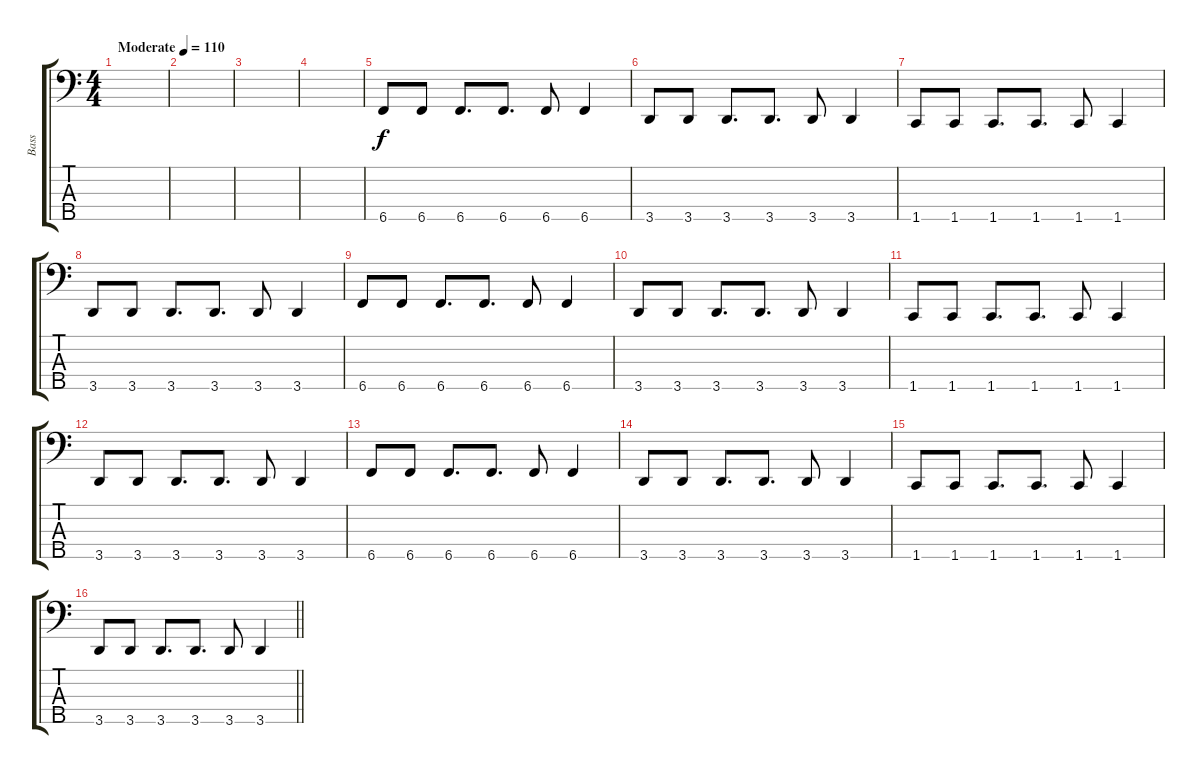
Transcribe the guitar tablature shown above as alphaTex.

\track ("Bass" "Bass") {instrument electricbassfinger}
\staff {score tabs}
\tuning (G2 D2 A1 E1 B0) {hide}
\ts (4 4)
\tempo (110 "Moderate")
\clef f4
\ks c
|
|
|
|
6.5.8 6.5.8 6.5.8{d} 6.5.8{d} 6.5.8 6.5.4 |
3.5.8 3.5.8 3.5.8{d} 3.5.8{d} 3.5.8 3.5.4 |
1.5.8 1.5.8 1.5.8{d} 1.5.8{d} 1.5.8 1.5.4 |
3.5.8 3.5.8 3.5.8{d} 3.5.8{d} 3.5.8 3.5.4 |
6.5.8 6.5.8 6.5.8{d} 6.5.8{d} 6.5.8 6.5.4 |
3.5.8 3.5.8 3.5.8{d} 3.5.8{d} 3.5.8 3.5.4 |
1.5.8 1.5.8 1.5.8{d} 1.5.8{d} 1.5.8 1.5.4 |
3.5.8 3.5.8 3.5.8{d} 3.5.8{d} 3.5.8 3.5.4 |
6.5.8 6.5.8 6.5.8{d} 6.5.8{d} 6.5.8 6.5.4 |
3.5.8 3.5.8 3.5.8{d} 3.5.8{d} 3.5.8 3.5.4 |
1.5.8 1.5.8 1.5.8{d} 1.5.8{d} 1.5.8 1.5.4 |
\barLineRight lightlight
3.5.8 3.5.8 3.5.8{d} 3.5.8{d} 3.5.8 3.5.4
